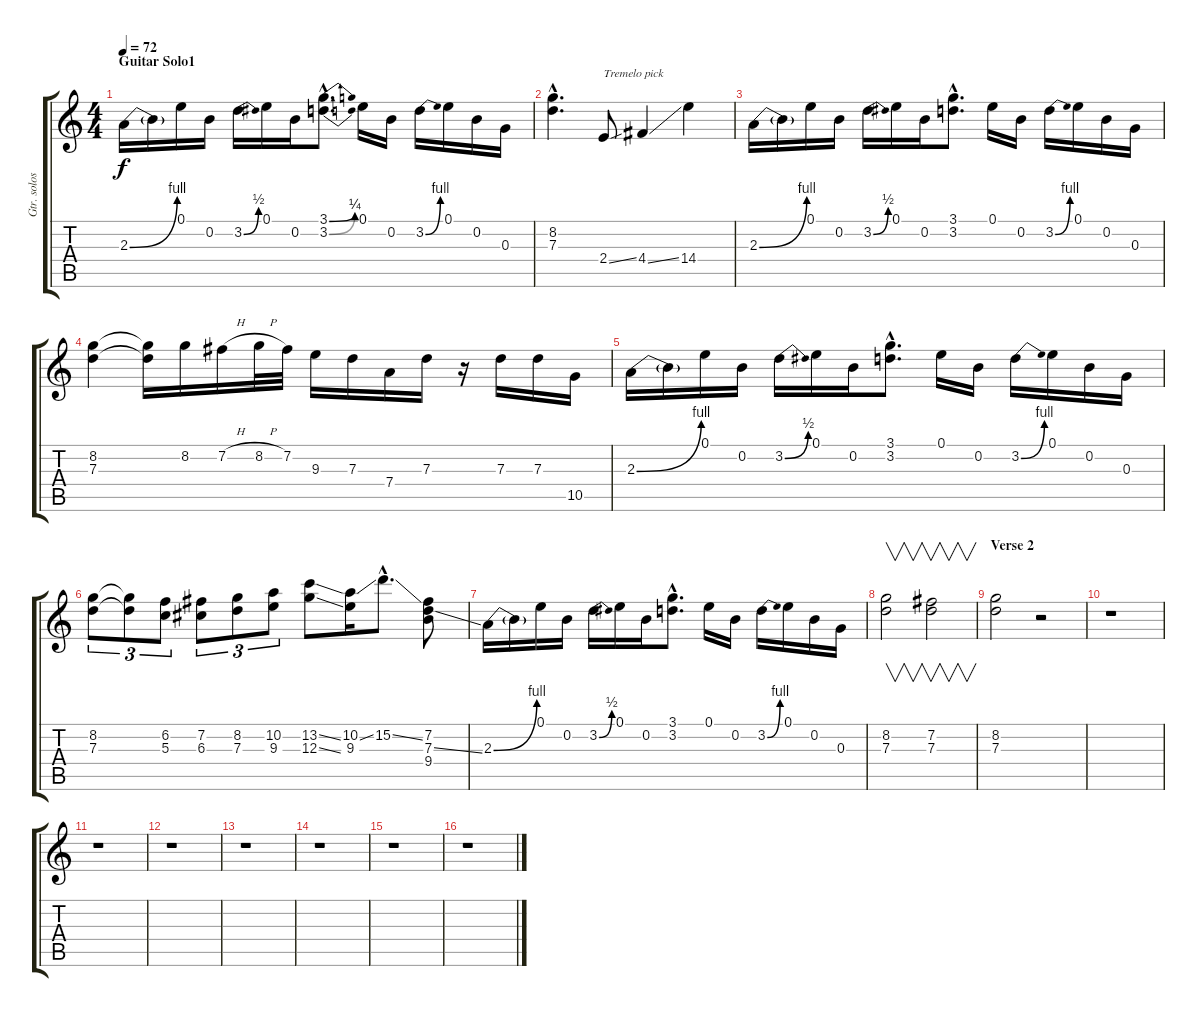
\track ("Gtr. solos" "Gtr. solos") {instrument overdrivenguitar}
\staff {score tabs}
\tuning (E4 B3 G3 D3 A2 E2) {hide}
\ts (4 4)
\section ("" "Guitar Solo1")
\tempo 72
\clef g2
\ks c
2.3{be (bend 0 0 60 4)}.16{dy f} 2.3{t}.16 0.1.16 0.2.16 3.2{be (bend 0 0 60 2)}.16 0.1.16 0.2.16 (3.1{be (bend 0 0 60 1) hac} 3.2{be (bend 0 0 60 1) hac}).8{d} 0.1.16 0.2.16 3.2{be (bend 0 0 60 4)}.16 0.1.16 0.2.16 0.3.16 |
(8.2{hac} 7.3{hac}).4{d} 2.4{ss}.8{txt "Tremelo pick"} 4.4{ss}.4 14.4.4 |
2.3{be (bend 0 0 60 4)}.16 2.3{t}.16 0.1.16 0.2.16 3.2{be (bend 0 0 60 2)}.16 0.1.16 0.2.16 (3.1{hac} 3.2{hac}).8{d} 0.1.16 0.2.16 3.2{be (bend 0 0 60 4)}.16 0.1.16 0.2.16 0.3.16 |
(8.2 7.3).4 (8.2{t} 7.3{t}).16 8.2.16 7.2{h}.16 8.2{h}.32 7.2.32 9.3.16 7.3.16 7.4.16 7.3.16 r.16 7.3.16 7.3.16 10.5.16 |
2.3{be (bend 0 0 60 4)}.16 2.3{t}.16 0.1.16 0.2.16 3.2{be (bend 0 0 60 2)}.16 0.1.16 0.2.16 (3.1{hac} 3.2{hac}).8{d} 0.1.16 0.2.16 3.2{be (bend 0 0 60 4)}.16 0.1.16 0.2.16 0.3.16 |
(8.2 7.3).8{tu (3 2)} (8.2{t} 7.3{t}).8{tu (3 2)} (6.2 5.3).8{tu (3 2)} (7.2 6.3).8{tu (3 2)} (8.2 7.3).8{tu (3 2)} (10.2 9.3).8{tu (3 2)} (13.2{ss} 12.3{ss}).8 (10.2{ss} 9.3).16 15.2{ss hac}.8{d} (7.2 7.3{ss} 9.4).8 |
2.3{be (bend 0 0 60 4)}.16 2.3{t}.16 0.1.16 0.2.16 3.2{be (bend 0 0 60 2)}.16 0.1.16 0.2.16 (3.1{hac} 3.2{hac}).8{d} 0.1.16 0.2.16 3.2{be (bend 0 0 60 4)}.16 0.1.16 0.2.16 0.3.16 |
(8.2 7.3).2{v} (7.2 7.3).2{v} |
\section ("" "Verse 2")
(8.2 7.3).2 r.2 |
r.1 |
r.1 |
r.1 |
r.1 |
r.1 |
r.1 |
r.1
